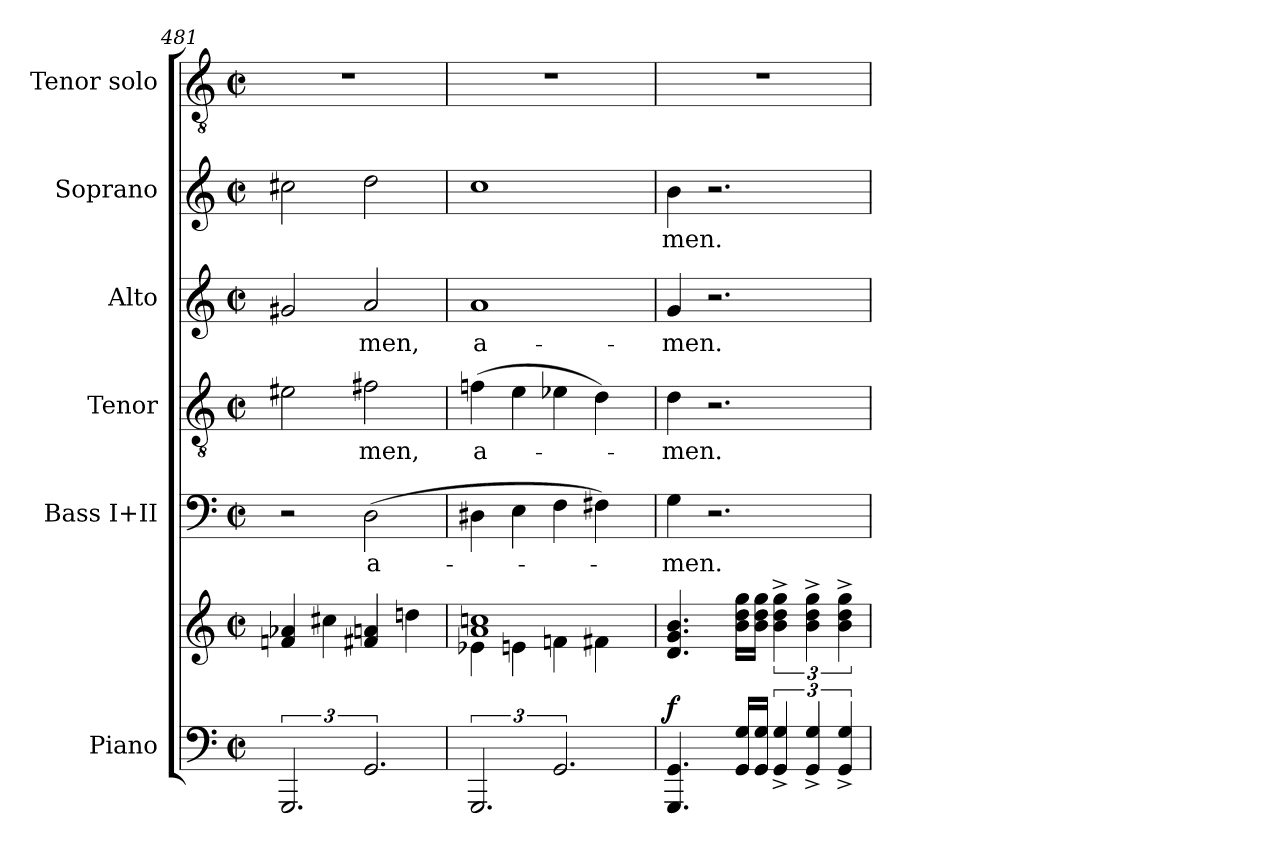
**kern	**kern	**dynam	**kern	**text	**kern	**text	**kern	**text	**kern	**text	**kern
*part6	*part6	*part6	*part5	*part5	*part4	*part4	*part3	*part3	*part2	*part2	*part1
*staff7	*staff6	*staff6/7	*staff5	*staff5	*staff4	*staff4	*staff3	*staff3	*staff2	*staff2	*staff1
*I"Piano	*	*	*I"Bass I+II	*	*I"Tenor	*	*I"Alto	*	*I"Soprano	*	*I"Tenor solo
*I'Pno.	*	*	*I'B.I+II	*	*I'T.	*	*I'A.	*	*I'S.	*	*I'T.s
*clefF4	*clefG2	*	*clefF4	*	*clefGv2	*	*clefG2	*	*clefG2	*	*clefGv2
*k[]	*k[]	*	*k[]	*	*k[]	*	*k[]	*	*k[]	*	*k[]
*M2/2	*M2/2	*	*M2/2	*	*M2/2	*	*M2/2	*	*M2/2	*	*M2/2
*met(c|)	*met(c|)	*	*met(c|)	*	*met(c|)	*	*met(c|)	*	*met(c|)	*	*met(c|)
=481	=481	=481	=481	=481	=481	=481	=481	=481	=481	=481	=481
3.GGG	4fn/ 4a-X/	.	2r	.	2e#X\	.	2g#X/	.	2cc#X\	.	1r
.	4cc#X\	.	.	.	.	.	.	.	.	.	.
3.GG	4f#X/ 4an/	.	(2D\	a-	2f#X\	-men,	2a/	-men,	2dd\	.	.
.	4ddn\	.	.	.	.	.	.	.	.	.	.
!!LO:LB:g=z
=482	=482	=482	=482	=482	=482	=482	=482	=482	=482	=482	=482
*	*^	*	*	*	*	*	*	*	*	*	*
3.GGG	1a 1ccn	4e-X\	.	4D#X\	.	(4fn\	a-	1a	a-	1cc	.	1r
.	.	4en\	.	4E\	.	4e\	.	.	.	.	.	.
3.GG	.	4fn\	.	4F\	.	4e-X\	.	.	.	.	.	.
.	.	4f#X\	.	4F#X\)	.	4d\)	.	.	.	.	.	.
=483	=483	=483	=483	=483	=483	=483	=483	=483	=483	=483	=483	=483
!	!	!	!LO:DY:a=2	!	!	!	!	!	!	!	!	!
*	*v	*v	*	*	*	*	*	*	*	*	*	*
4.GGG/ 4.GG/	4.d/ 4.g/ 4.b/	f	4G\	-men.	4d\	-men.	4g/	-men.	4b\	-men.	1r
.	.	.	2.r	.	2.r	.	2.r	.	2.r	.	.
16GG/ 16G/LL	16b\ 16dd\ 16gg\LL	.	.	.	.	.	.	.	.	.	.
16GG/ 16G/JJ	16b\ 16dd\ 16gg\JJ	.	.	.	.	.	.	.	.	.	.
6GG/^ 6G/^	6b\^ 6dd\^ 6gg\^	.	.	.	.	.	.	.	.	.	.
6GG/^ 6G/^	6b\^ 6dd\^ 6gg\^	.	.	.	.	.	.	.	.	.	.
6GG/^ 6G/^	6b\^ 6dd\^ 6gg\^	.	.	.	.	.	.	.	.	.	.
=	=	=	=	=	=	=	=	=	=	=	=
*-	*-	*-	*-	*-	*-	*-	*-	*-	*-	*-	*-
